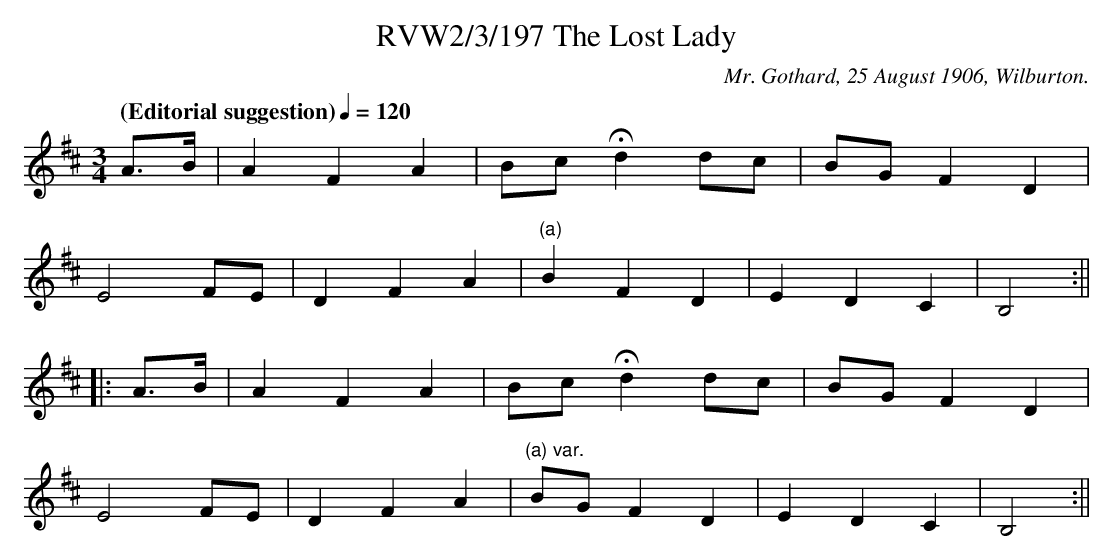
X:1
T:RVW2/3/197 The Lost Lady
C:Mr. Gothard, 25 August 1906, Wilburton.
L:1/8
Q: "(Editorial suggestion)" 1/4=120
M:3/4
K:D
A3/2B/2 |A2 F2 A2 | Bc Hd2 dc | BG F2 D2 | $
E4 FE | D2 F2 A2 | "^(a)"B2 F2 D2 | E2 D2 C2 | B,4 :|| $
||: A3/2B/2| A2 F2 A2 | Bc Hd2 dc | BG F2 D2 | $
E4 FE | D2 F2 A2 | "^(a) var."BG F2 D2 | E2 D2 C2 | B,4 :|| $
